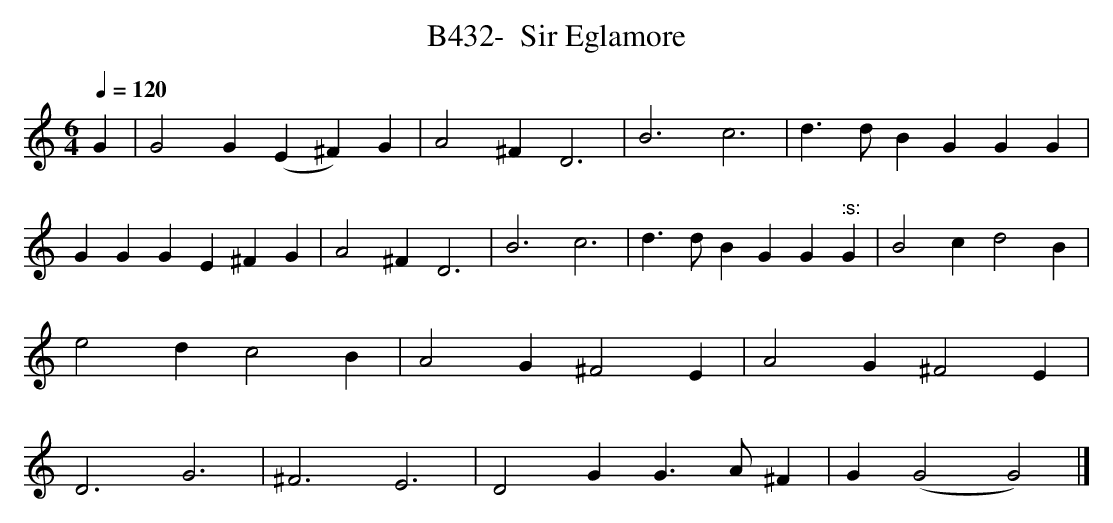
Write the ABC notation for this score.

X:1
T:B432-  Sir Eglamore
Q:1/4=120
L:1/4
M:6/4
K:G mixolydian
G|G2G(E^F)G|A2^FD3|B3c3|d3/2d/BGGG|\
GGGE^FG|A2^FD3|B3c3|d3/2d/BGG":s:"G|\
B2cd2B|e2dc2B|A2G^F2E|A2G^F2E|\
D3G3|^F3E3|D2GG3/2A/^F|G(G2G2)|]
